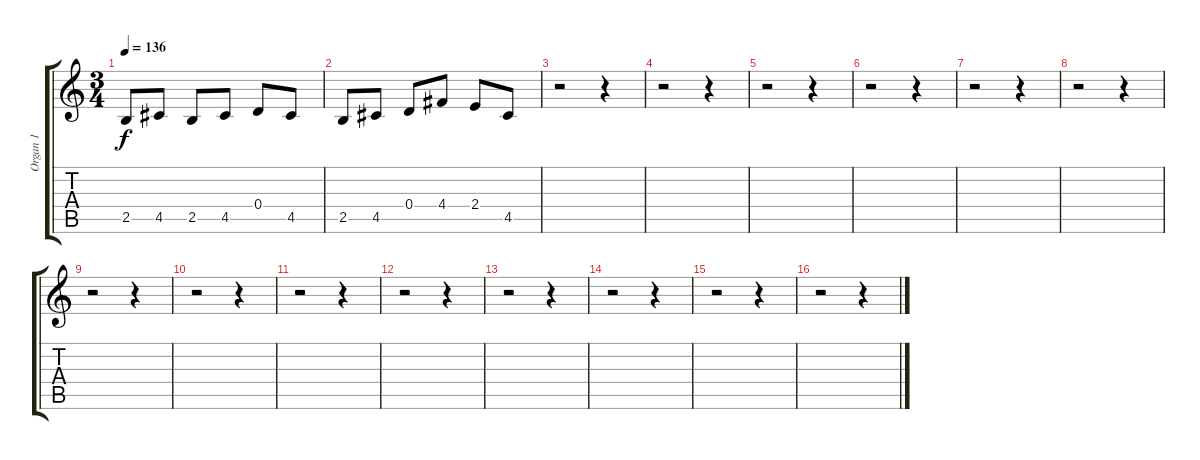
\track ("Organ 1" "Organ 1") {instrument acousticguitarsteel}
\staff {score tabs}
\tuning (E4 B3 G3 D3 A2 E2) {hide}
\ts (3 4)
\tempo 136
\clef g2
\ks c
2.5.8{dy f} 4.5.8 2.5.8 4.5.8 0.4.8 4.5.8 |
2.5.8 4.5.8 0.4.8 4.4.8 2.4.8 4.5.8 |
r.2 r.4 |
r.2 r.4 |
r.2 r.4 |
r.2 r.4 |
r.2 r.4 |
r.2 r.4 |
r.2 r.4 |
r.2 r.4 |
r.2 r.4 |
r.2 r.4 |
r.2 r.4 |
r.2 r.4 |
r.2 r.4 |
r.2 r.4
